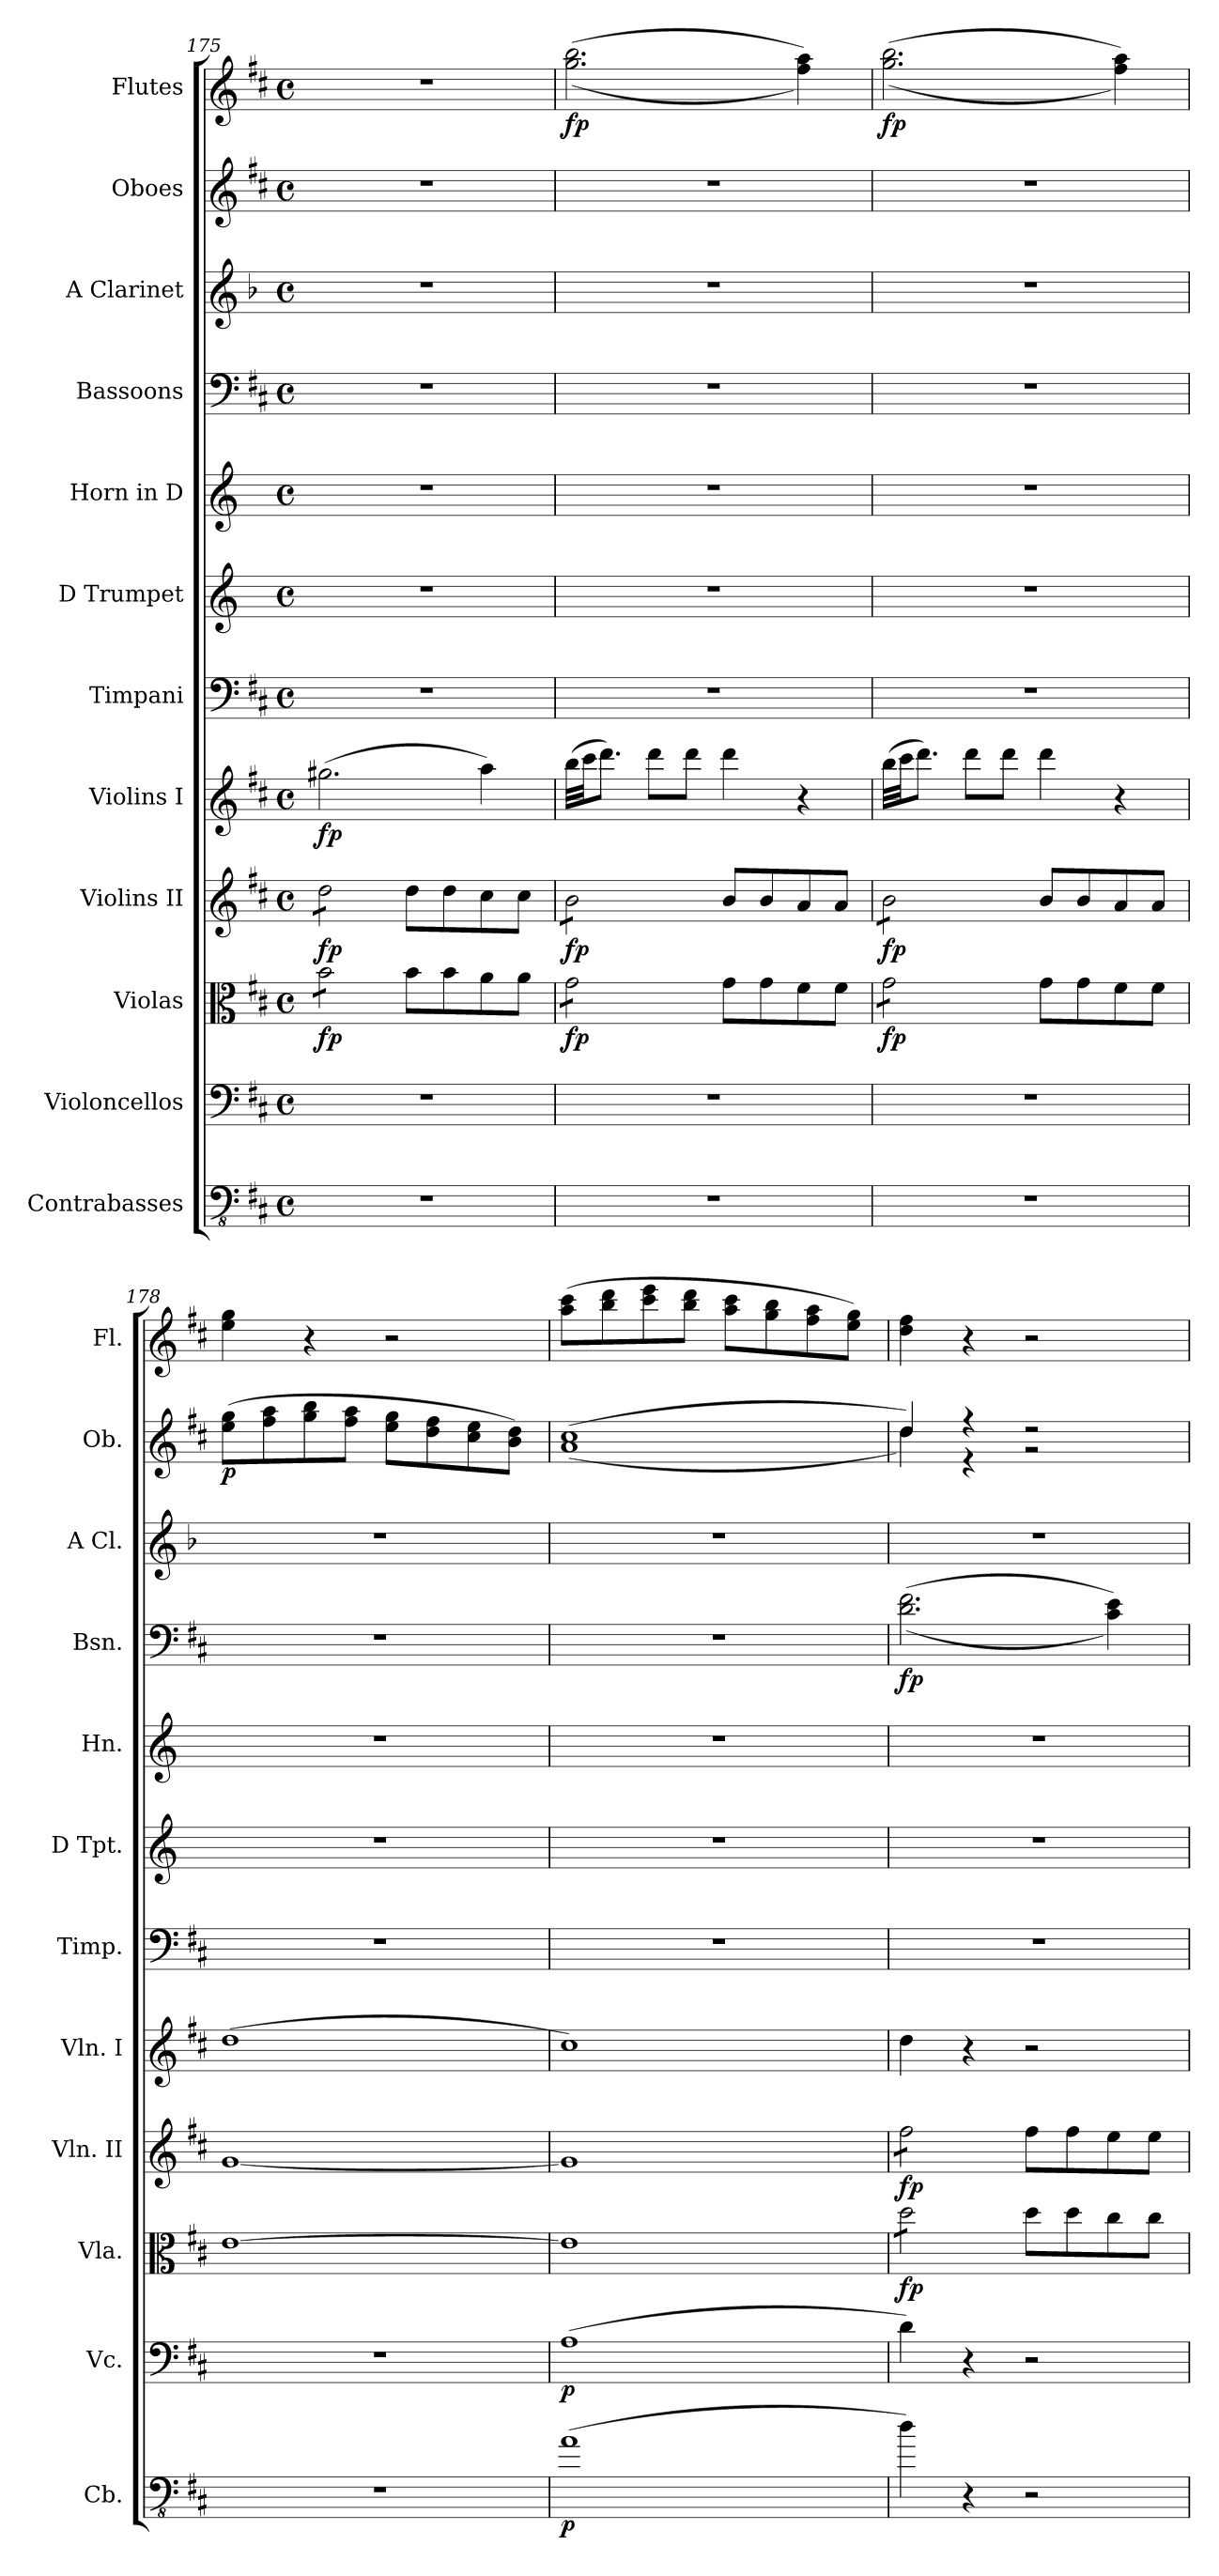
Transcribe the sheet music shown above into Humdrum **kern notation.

**kern	**dynam	**kern	**dynam	**kern	**dynam	**kern	**dynam	**kern	**dynam	**kern	**kern	**kern	**kern	**dynam	**kern	**kern	**dynam	**kern	**dynam
*part12	*part12	*part11	*part11	*part10	*part10	*part9	*part9	*part8	*part8	*part7	*part6	*part5	*part4	*part4	*part3	*part2	*part2	*part1	*part1
*staff12	*staff12	*staff11	*staff11	*staff10	*staff10	*staff9	*staff9	*staff8	*staff8	*staff7	*staff6	*staff5	*staff4	*staff4	*staff3	*staff2	*staff2	*staff1	*staff1
*I"Contrabasses	*	*I"Violoncellos	*	*I"Violas	*	*I"Violins II	*	*I"Violins I	*	*I"Timpani	*I"D Trumpet	*I"Horn in D	*I"Bassoons	*	*I"A Clarinet	*I"Oboes	*	*I"Flutes	*
*I'Cb.	*	*I'Vc.	*	*I'Vla.	*	*I'Vln. II	*	*I'Vln. I	*	*I'Timp.	*I'D Tpt.	*I'Hn.	*I'Bsn.	*	*I'A Cl.	*I'Ob.	*	*I'Fl.	*
*clefFv4	*	*clefF4	*	*clefC3	*	*clefG2	*	*clefG2	*	*clefF4	*clefG2	*clefG2	*clefF4	*	*clefG2	*clefG2	*	*clefG2	*
*ITrd7c12	*	*	*	*	*	*	*	*	*	*	*ITrd-1c-2	*ITrd6c10	*	*	*ITrd2c3	*	*	*	*
*k[f#c#]	*	*k[f#c#]	*	*k[f#c#]	*	*k[f#c#]	*	*k[f#c#]	*	*k[f#c#]	*k[f#c#]	*k[f#c#]	*k[f#c#]	*	*k[f#c#]	*k[f#c#]	*	*k[f#c#]	*
*M4/4	*	*M4/4	*	*M4/4	*	*M4/4	*	*M4/4	*	*M4/4	*M4/4	*M4/4	*M4/4	*	*M4/4	*M4/4	*	*M4/4	*
*met(c)	*	*met(c)	*	*met(c)	*	*met(c)	*	*met(c)	*	*met(c)	*met(c)	*met(c)	*met(c)	*	*met(c)	*met(c)	*	*met(c)	*
=175	=175	=175	=175	=175	=175	=175	=175	=175	=175	=175	=175	=175	=175	=175	=175	=175	=175	=175	=175
!	!	!	!	!	!LO:DY:b	!	!LO:DY:b	!	!LO:DY:b	!	!	!	!	!	!	!	!	!	!
*	*	*	*	*tremolo	*	*	*	*	*	*	*	*	*	*	*	*	*	*	*
*	*	*	*	*	*	*tremolo	*	*	*	*	*	*	*	*	*	*	*	*	*
1r	.	1r	.	8b\L	fp	8dd\L	fp	(>2.gg#X\	fp	1r	1r	1r	1r	.	1r	1r	.	1r	.
.	.	.	.	8b\	.	8dd\	.	.	.	.	.	.	.	.	.	.	.	.	.
.	.	.	.	8b\	.	8dd\	.	.	.	.	.	.	.	.	.	.	.	.	.
.	.	.	.	8b\J	.	8dd\J	.	.	.	.	.	.	.	.	.	.	.	.	.
*	*	*	*	*	*	*Xtremolo	*	*	*	*	*	*	*	*	*	*	*	*	*
*	*	*	*	*Xtremolo	*	*	*	*	*	*	*	*	*	*	*	*	*	*	*
.	.	.	.	8b\L	.	8dd\L	.	.	.	.	.	.	.	.	.	.	.	.	.
.	.	.	.	8b\	.	8dd\	.	.	.	.	.	.	.	.	.	.	.	.	.
.	.	.	.	8a\	.	8cc#\	.	4aa\)	.	.	.	.	.	.	.	.	.	.	.
.	.	.	.	8a\J	.	8cc#\J	.	.	.	.	.	.	.	.	.	.	.	.	.
=176	=176	=176	=176	=176	=176	=176	=176	=176	=176	=176	=176	=176	=176	=176	=176	=176	=176	=176	=176
!	!	!	!	!	!LO:DY:b	!	!LO:DY:b	!	!	!	!	!	!	!	!	!	!	!	!LO:DY:b
*	*	*	*	*tremolo	*	*	*	*	*	*	*	*	*	*	*	*	*	*	*
*	*	*	*	*	*	*tremolo	*	*	*	*	*	*	*	*	*	*	*	*	*
1r	.	1r	.	8g\L	fp	8b\L	fp	(>32bb\LLL	.	1r	1r	1r	1r	.	1r	1r	.	(<(>2.gg\ 2.bb\	fp
.	.	.	.	.	.	.	.	32ccc#\JJ	.	.	.	.	.	.	.	.	.	.	.
.	.	.	.	.	.	.	.	8.ddd\J)	.	.	.	.	.	.	.	.	.	.	.
.	.	.	.	8g\	.	8b\	.	.	.	.	.	.	.	.	.	.	.	.	.
.	.	.	.	8g\	.	8b\	.	8ddd\L	.	.	.	.	.	.	.	.	.	.	.
.	.	.	.	8g\J	.	8b\J	.	8ddd\J	.	.	.	.	.	.	.	.	.	.	.
*	*	*	*	*	*	*Xtremolo	*	*	*	*	*	*	*	*	*	*	*	*	*
*	*	*	*	*Xtremolo	*	*	*	*	*	*	*	*	*	*	*	*	*	*	*
.	.	.	.	8g\L	.	8b/L	.	4ddd\	.	.	.	.	.	.	.	.	.	.	.
.	.	.	.	8g\	.	8b/	.	.	.	.	.	.	.	.	.	.	.	.	.
.	.	.	.	8f#\	.	8a/	.	4r	.	.	.	.	.	.	.	.	.	4ff#\ 4aa\))	.
.	.	.	.	8f#\J	.	8a/J	.	.	.	.	.	.	.	.	.	.	.	.	.
!!LO:PB:g=z
=177	=177	=177	=177	=177	=177	=177	=177	=177	=177	=177	=177	=177	=177	=177	=177	=177	=177	=177	=177
!	!	!	!	!	!LO:DY:b	!	!LO:DY:b	!	!	!	!	!	!	!	!	!	!	!	!LO:DY:b
*	*	*	*	*tremolo	*	*	*	*	*	*	*	*	*	*	*	*	*	*	*
*	*	*	*	*	*	*tremolo	*	*	*	*	*	*	*	*	*	*	*	*	*
1r	.	1r	.	8g\L	fp	8b\L	fp	(>32bb\LLL	.	1r	1r	1r	1r	.	1r	1r	.	(<(>2.gg\ 2.bb\	fp
.	.	.	.	.	.	.	.	32ccc#\JJ	.	.	.	.	.	.	.	.	.	.	.
.	.	.	.	.	.	.	.	8.ddd\J)	.	.	.	.	.	.	.	.	.	.	.
.	.	.	.	8g\	.	8b\	.	.	.	.	.	.	.	.	.	.	.	.	.
.	.	.	.	8g\	.	8b\	.	8ddd\L	.	.	.	.	.	.	.	.	.	.	.
.	.	.	.	8g\J	.	8b\J	.	8ddd\J	.	.	.	.	.	.	.	.	.	.	.
*	*	*	*	*	*	*Xtremolo	*	*	*	*	*	*	*	*	*	*	*	*	*
*	*	*	*	*Xtremolo	*	*	*	*	*	*	*	*	*	*	*	*	*	*	*
.	.	.	.	8g\L	.	8b/L	.	4ddd\	.	.	.	.	.	.	.	.	.	.	.
.	.	.	.	8g\	.	8b/	.	.	.	.	.	.	.	.	.	.	.	.	.
.	.	.	.	8f#\	.	8a/	.	4r	.	.	.	.	.	.	.	.	.	4ff#\ 4aa\))	.
.	.	.	.	8f#\J	.	8a/J	.	.	.	.	.	.	.	.	.	.	.	.	.
=178	=178	=178	=178	=178	=178	=178	=178	=178	=178	=178	=178	=178	=178	=178	=178	=178	=178	=178	=178
!	!	!	!	!	!	!	!	!	!	!	!	!	!	!	!	!	!LO:DY:b	!	!
1r	.	1r	.	[1e	.	[1g	.	(>1dd	.	1r	1r	1r	1r	.	1r	(>8ee\ 8gg\L	p	4ee\ 4gg\	.
.	.	.	.	.	.	.	.	.	.	.	.	.	.	.	.	8ff#\ 8aa\	.	.	.
.	.	.	.	.	.	.	.	.	.	.	.	.	.	.	.	8gg\ 8bb\	.	4r	.
.	.	.	.	.	.	.	.	.	.	.	.	.	.	.	.	8ff#\ 8aa\J	.	.	.
.	.	.	.	.	.	.	.	.	.	.	.	.	.	.	.	8ee\ 8gg\L	.	2r	.
.	.	.	.	.	.	.	.	.	.	.	.	.	.	.	.	8dd\ 8ff#\	.	.	.
.	.	.	.	.	.	.	.	.	.	.	.	.	.	.	.	8cc#\ 8ee\	.	.	.
.	.	.	.	.	.	.	.	.	.	.	.	.	.	.	.	8b\ 8dd\J)	.	.	.
=179	=179	=179	=179	=179	=179	=179	=179	=179	=179	=179	=179	=179	=179	=179	=179	=179	=179	=179	=179
*	*	*	*	*	*	*	*	*	*	*	*	*	*	*	*	*^	*	*	*
!	!LO:DY:b	!	!LO:DY:b	!	!	!	!	!	!	!	!	!	!	!	!	!	!	!	!	!
(>1AA	p	(>1A	p	1e]	.	1g]	.	1cc#)	.	1r	1r	1r	1r	.	1r	(>1cc#	(<1a	.	(>8aa\ 8ccc#\L	.
.	.	.	.	.	.	.	.	.	.	.	.	.	.	.	.	.	.	.	8bb\ 8ddd\	.
.	.	.	.	.	.	.	.	.	.	.	.	.	.	.	.	.	.	.	8ccc#\ 8eee\	.
.	.	.	.	.	.	.	.	.	.	.	.	.	.	.	.	.	.	.	8bb\ 8ddd\J	.
.	.	.	.	.	.	.	.	.	.	.	.	.	.	.	.	.	.	.	8aa\ 8ccc#\L	.
.	.	.	.	.	.	.	.	.	.	.	.	.	.	.	.	.	.	.	8gg\ 8bb\	.
.	.	.	.	.	.	.	.	.	.	.	.	.	.	.	.	.	.	.	8ff#\ 8aa\	.
.	.	.	.	.	.	.	.	.	.	.	.	.	.	.	.	.	.	.	8ee\ 8gg\J)	.
=180	=180	=180	=180	=180	=180	=180	=180	=180	=180	=180	=180	=180	=180	=180	=180	=180	=180	=180	=180	=180
!	!	!	!	!	!LO:DY:b	!	!LO:DY:b	!	!	!	!	!	!	!LO:DY:b	!	!	!	!	!	!
*	*	*	*	*tremolo	*	*	*	*	*	*	*	*	*	*	*	*	*	*	*	*
*	*	*	*	*	*	*tremolo	*	*	*	*	*	*	*	*	*	*	*	*	*	*
4D\)	.	4d\)	.	8dd\L	fp	8ff#\L	fp	4dd\	.	1r	1r	1r	(<(>2.d\ 2.f#\	fp	1r	4dd/)	4dd\)	.	4dd\ 4ff#\	.
.	.	.	.	8dd\	.	8ff#\	.	.	.	.	.	.	.	.	.	.	.	.	.	.
4r	.	4r	.	8dd\	.	8ff#\	.	4r	.	.	.	.	.	.	.	4r	4r	.	4r	.
.	.	.	.	8dd\J	.	8ff#\J	.	.	.	.	.	.	.	.	.	.	.	.	.	.
*	*	*	*	*	*	*Xtremolo	*	*	*	*	*	*	*	*	*	*	*	*	*	*
*	*	*	*	*Xtremolo	*	*	*	*	*	*	*	*	*	*	*	*	*	*	*	*
2r	.	2r	.	8dd\L	.	8ff#\L	.	2r	.	.	.	.	.	.	.	2r	2r	.	2r	.
.	.	.	.	8dd\	.	8ff#\	.	.	.	.	.	.	.	.	.	.	.	.	.	.
.	.	.	.	8cc#\	.	8ee\	.	.	.	.	.	.	4c#\ 4e\))	.	.	.	.	.	.	.
.	.	.	.	8cc#\J	.	8ee\J	.	.	.	.	.	.	.	.	.	.	.	.	.	.
*	*	*	*	*	*	*	*	*	*	*	*	*	*	*	*	*v	*v	*	*	*
=	=	=	=	=	=	=	=	=	=	=	=	=	=	=	=	=	=	=	=
*-	*-	*-	*-	*-	*-	*-	*-	*-	*-	*-	*-	*-	*-	*-	*-	*-	*-	*-	*-
